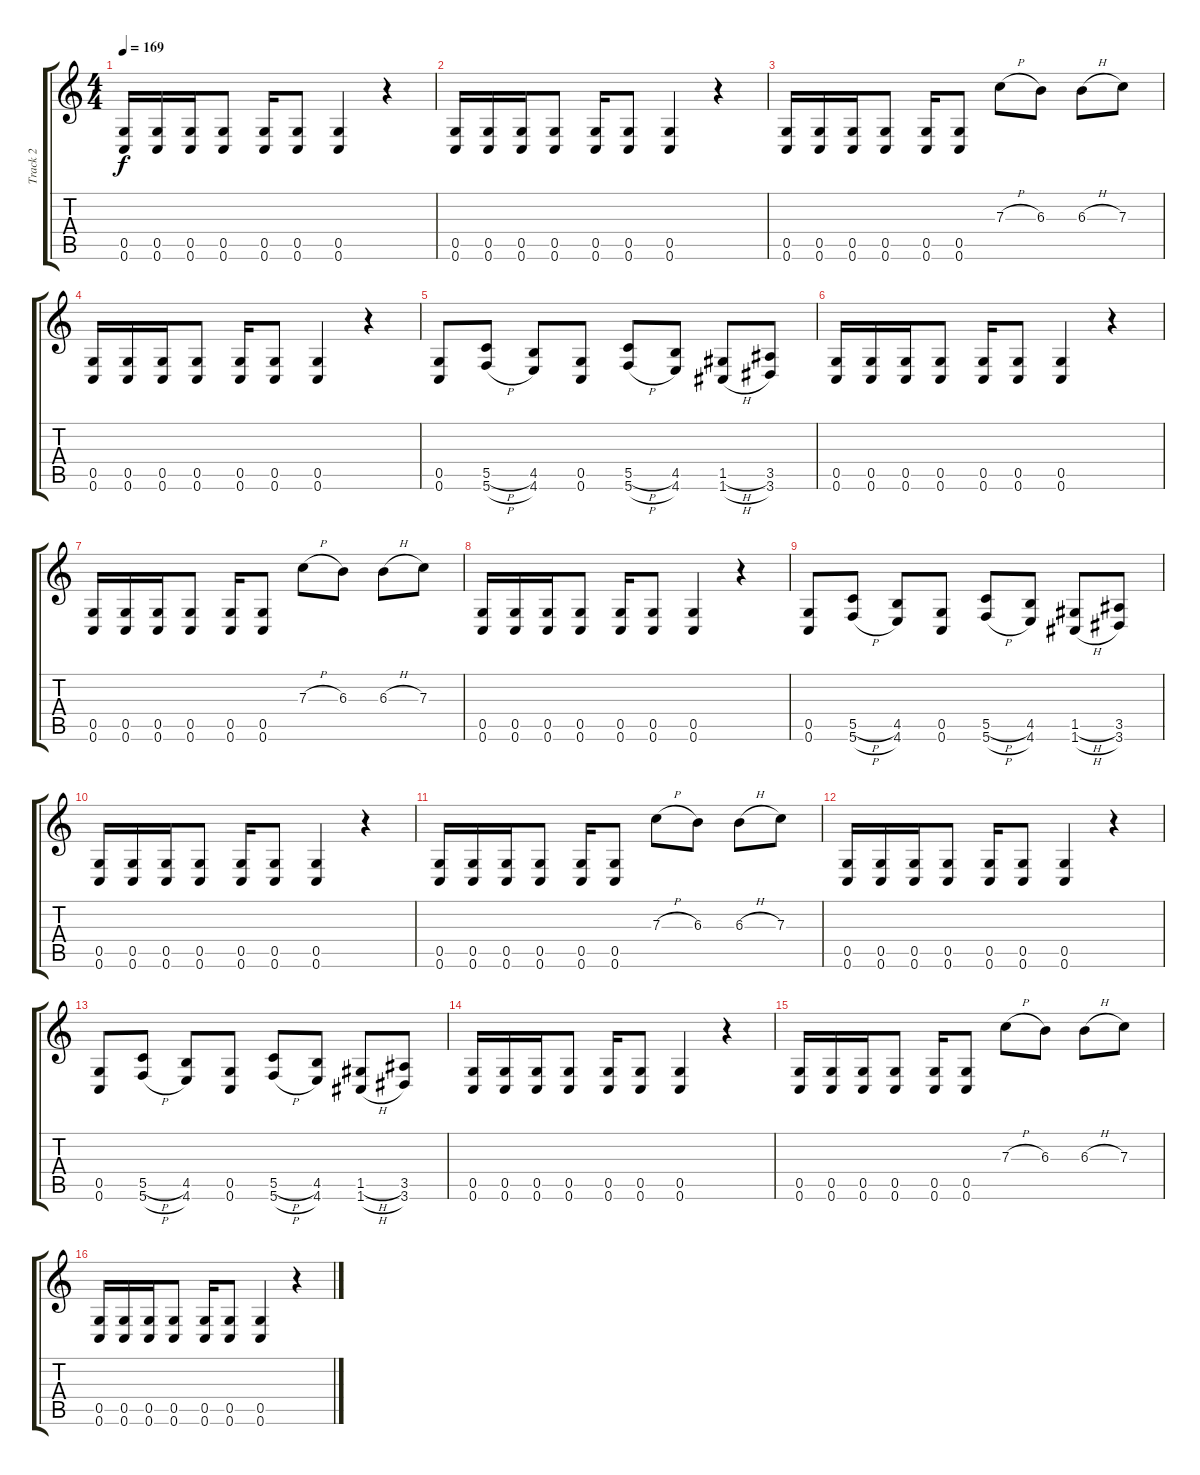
\track ("Track 2" "Track 2") {instrument distortionguitar}
\staff {score tabs}
\tuning (D4 A3 F3 C3 G2 C2) {hide}
\ts (4 4)
\tempo 169
\clef g2
\ks c
(0.5 0.6).16{dy f} (0.5 0.6).16 (0.5 0.6).16 (0.5 0.6).8 (0.5 0.6).16 (0.5 0.6).8 (0.5 0.6).4 r.4 |
(0.5 0.6).16 (0.5 0.6).16 (0.5 0.6).16 (0.5 0.6).8 (0.5 0.6).16 (0.5 0.6).8 (0.5 0.6).4 r.4 |
(0.5 0.6).16 (0.5 0.6).16 (0.5 0.6).16 (0.5 0.6).8 (0.5 0.6).16 (0.5 0.6).8 7.3{h}.8 6.3.8 6.3{h}.8 7.3.8 |
(0.5 0.6).16 (0.5 0.6).16 (0.5 0.6).16 (0.5 0.6).8 (0.5 0.6).16 (0.5 0.6).8 (0.5 0.6).4 r.4 |
(0.5 0.6).8 (5.5{h} 5.6{h}).8 (4.5 4.6).8 (0.5 0.6).8 (5.5{h} 5.6{h}).8 (4.5 4.6).8 (1.5{h} 1.6{h}).8 (3.5 3.6).8 |
(0.5 0.6).16 (0.5 0.6).16 (0.5 0.6).16 (0.5 0.6).8 (0.5 0.6).16 (0.5 0.6).8 (0.5 0.6).4 r.4 |
(0.5 0.6).16 (0.5 0.6).16 (0.5 0.6).16 (0.5 0.6).8 (0.5 0.6).16 (0.5 0.6).8 7.3{h}.8 6.3.8 6.3{h}.8 7.3.8 |
(0.5 0.6).16 (0.5 0.6).16 (0.5 0.6).16 (0.5 0.6).8 (0.5 0.6).16 (0.5 0.6).8 (0.5 0.6).4 r.4 |
(0.5 0.6).8 (5.5{h} 5.6{h}).8 (4.5 4.6).8 (0.5 0.6).8 (5.5{h} 5.6{h}).8 (4.5 4.6).8 (1.5{h} 1.6{h}).8 (3.5 3.6).8 |
(0.5 0.6).16 (0.5 0.6).16 (0.5 0.6).16 (0.5 0.6).8 (0.5 0.6).16 (0.5 0.6).8 (0.5 0.6).4 r.4 |
(0.5 0.6).16 (0.5 0.6).16 (0.5 0.6).16 (0.5 0.6).8 (0.5 0.6).16 (0.5 0.6).8 7.3{h}.8 6.3.8 6.3{h}.8 7.3.8 |
(0.5 0.6).16 (0.5 0.6).16 (0.5 0.6).16 (0.5 0.6).8 (0.5 0.6).16 (0.5 0.6).8 (0.5 0.6).4 r.4 |
(0.5 0.6).8 (5.5{h} 5.6{h}).8 (4.5 4.6).8 (0.5 0.6).8 (5.5{h} 5.6{h}).8 (4.5 4.6).8 (1.5{h} 1.6{h}).8 (3.5 3.6).8 |
(0.5 0.6).16 (0.5 0.6).16 (0.5 0.6).16 (0.5 0.6).8 (0.5 0.6).16 (0.5 0.6).8 (0.5 0.6).4 r.4 |
(0.5 0.6).16 (0.5 0.6).16 (0.5 0.6).16 (0.5 0.6).8 (0.5 0.6).16 (0.5 0.6).8 7.3{h}.8 6.3.8 6.3{h}.8 7.3.8 |
(0.5 0.6).16 (0.5 0.6).16 (0.5 0.6).16 (0.5 0.6).8 (0.5 0.6).16 (0.5 0.6).8 (0.5 0.6).4 r.4
